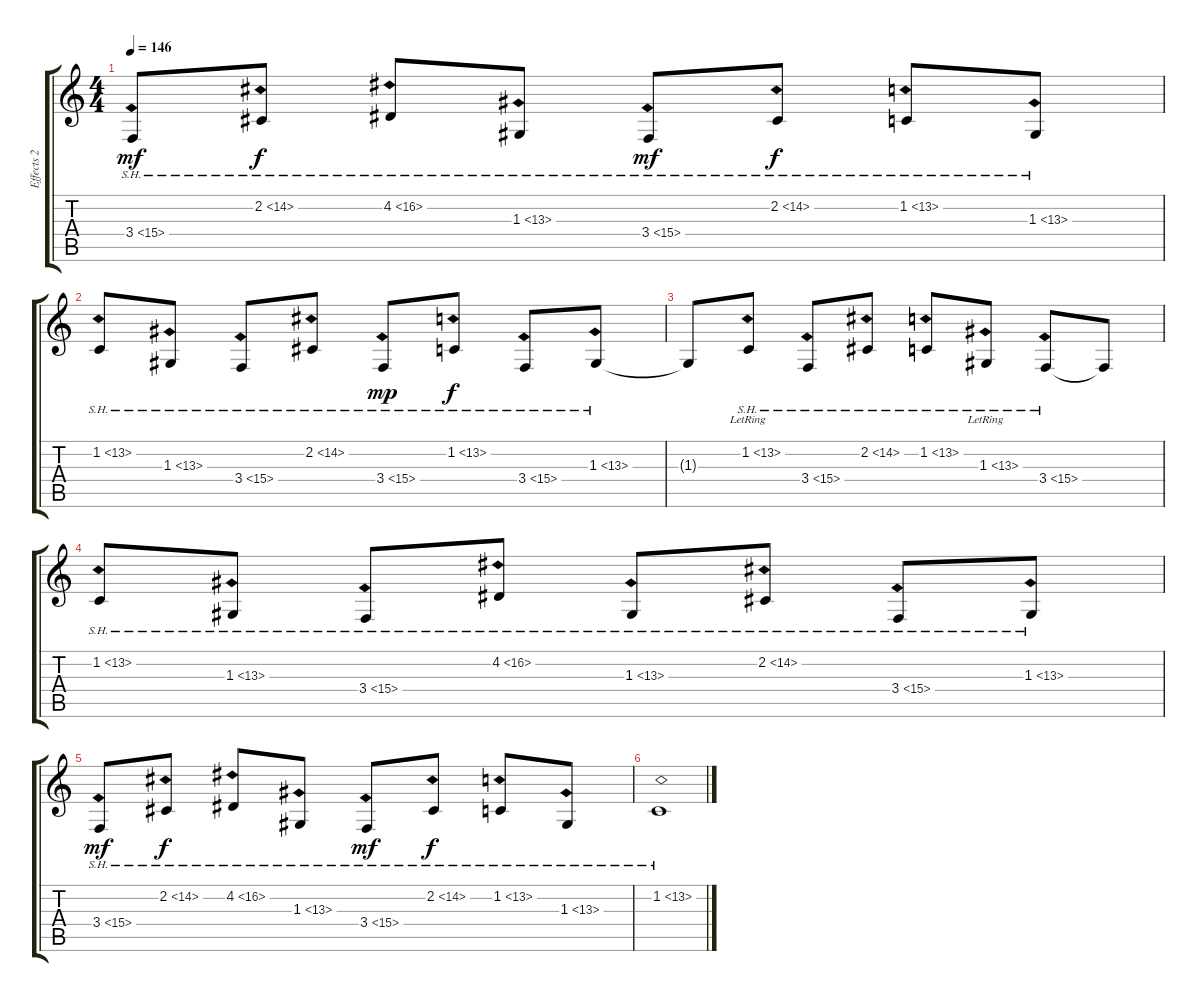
\track ("Effects 2" "Effects 2") {instrument pad8sweep}
\staff {score tabs}
\tuning (E4 B3 G3 D3 A2 E2) {hide}
\ts (4 4)
\tempo 146
\clef g2
\ks c
3.4{sh 12}.8{dy mf} 2.2{sh 12}.8{dy f} 4.2{sh 12}.8 1.3{sh 12}.8 3.4{sh 12}.8{dy mf} 2.2{sh 12}.8{dy f} 1.2{sh 12}.8 1.3{sh 12}.8 |
1.2{sh 12}.8 1.3{sh 12}.8 3.4{sh 12}.8 2.2{sh 12}.8 3.4{sh 12}.8{dy mp} 1.2{sh 12}.8{dy f} 3.4{sh 12}.8 1.3{sh 12}.8 |
1.3{t}.8 1.2{sh 12 lr}.8 3.4{sh 12}.8 2.2{sh 12}.8 1.2{sh 12}.8 1.3{sh 12 lr}.8 3.4{sh 12}.8 3.4{t}.8 |
1.2{sh 12}.8 1.3{sh 12}.8 3.4{sh 12}.8 4.2{sh 12}.8 1.3{sh 12}.8 2.2{sh 12}.8 3.4{sh 12}.8 1.3{sh 12}.8 |
3.4{sh 12}.8{dy mf} 2.2{sh 12}.8{dy f} 4.2{sh 12}.8 1.3{sh 12}.8 3.4{sh 12}.8{dy mf} 2.2{sh 12}.8{dy f} 1.2{sh 12}.8 1.3{sh 12}.8 |
1.2{sh 12}.1
